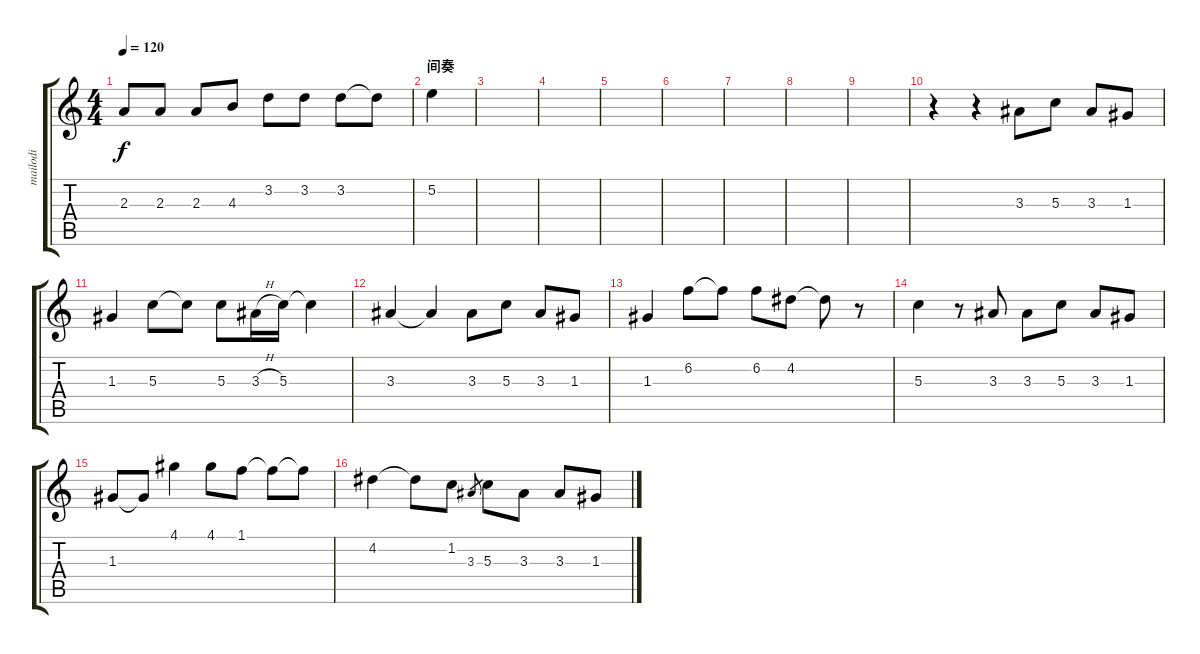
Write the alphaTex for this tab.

\track ("mailodi" "mailodi") {instrument acousticguitarsteel}
\staff {score tabs}
\tuning (E4 B3 G3 D3 A2 E2) {hide}
\ts (4 4)
\tempo 120
\clef g2
\ks c
2.3.8{dy f} 2.3.8 2.3.8 4.3.8 3.2.8 3.2.8 3.2.8 3.2{t}.8 |
\section ("" "间奏")
5.2.4 |
|
|
|
|
|
|
|
r.4 r.4 3.3.8 5.3.8 3.3.8 1.3.8 |
1.3.4 5.3.8 5.3{t}.8 5.3.8 3.3{h}.16 5.3.16 5.3{t}.4 |
3.3.4 3.3{t}.4 3.3.8 5.3.8 3.3.8 1.3.8 |
1.3.4 6.2.8 6.2{t}.8 6.2.8 4.2.8 4.2{t}.8 r.8 |
5.3.4 r.8 3.3.8 3.3.8 5.3.8 3.3.8 1.3.8 |
1.3.8 1.3{t}.8 4.1.4 4.1.8 1.1.8 1.1{t}.8 1.1{t}.8 |
4.2.4 4.2{t}.8 1.2.8 3.3.8{gr} 5.3.8 3.3.8 3.3.8 1.3.8
